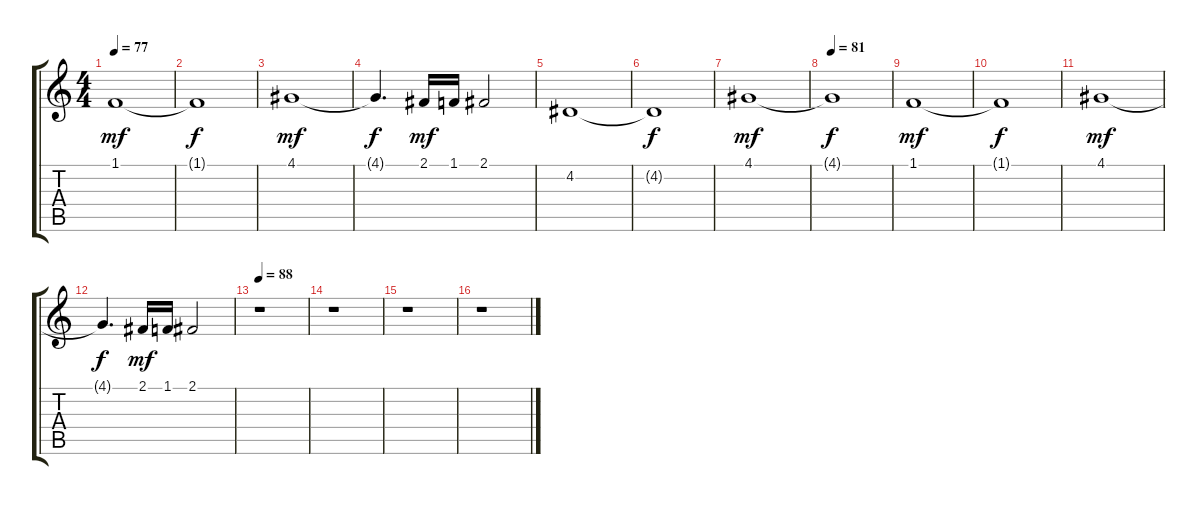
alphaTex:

\track "" {instrument stringensemble1}
\staff {score tabs}
\tuning (E4 B3 G3 D3 A2 E2) {hide}
\ts (4 4)
\tempo 77
\clef g2
\ks c
1.1.1{dy mf} |
1.1{t}.1{dy f} |
4.1.1{dy mf} |
4.1{t}.4{d dy f} 2.1.16{dy mf} 1.1.16 2.1.2 |
4.2.1 |
4.2{t}.1{dy f} |
4.1.1{dy mf} |
\tempo 81
4.1{t}.1{dy f} |
1.1.1{dy mf} |
1.1{t}.1{dy f} |
4.1.1{dy mf} |
4.1{t}.4{d dy f} 2.1.16{dy mf} 1.1.16 2.1.2 |
\tempo 88
r.1 |
r.1 |
r.1 |
r.1
